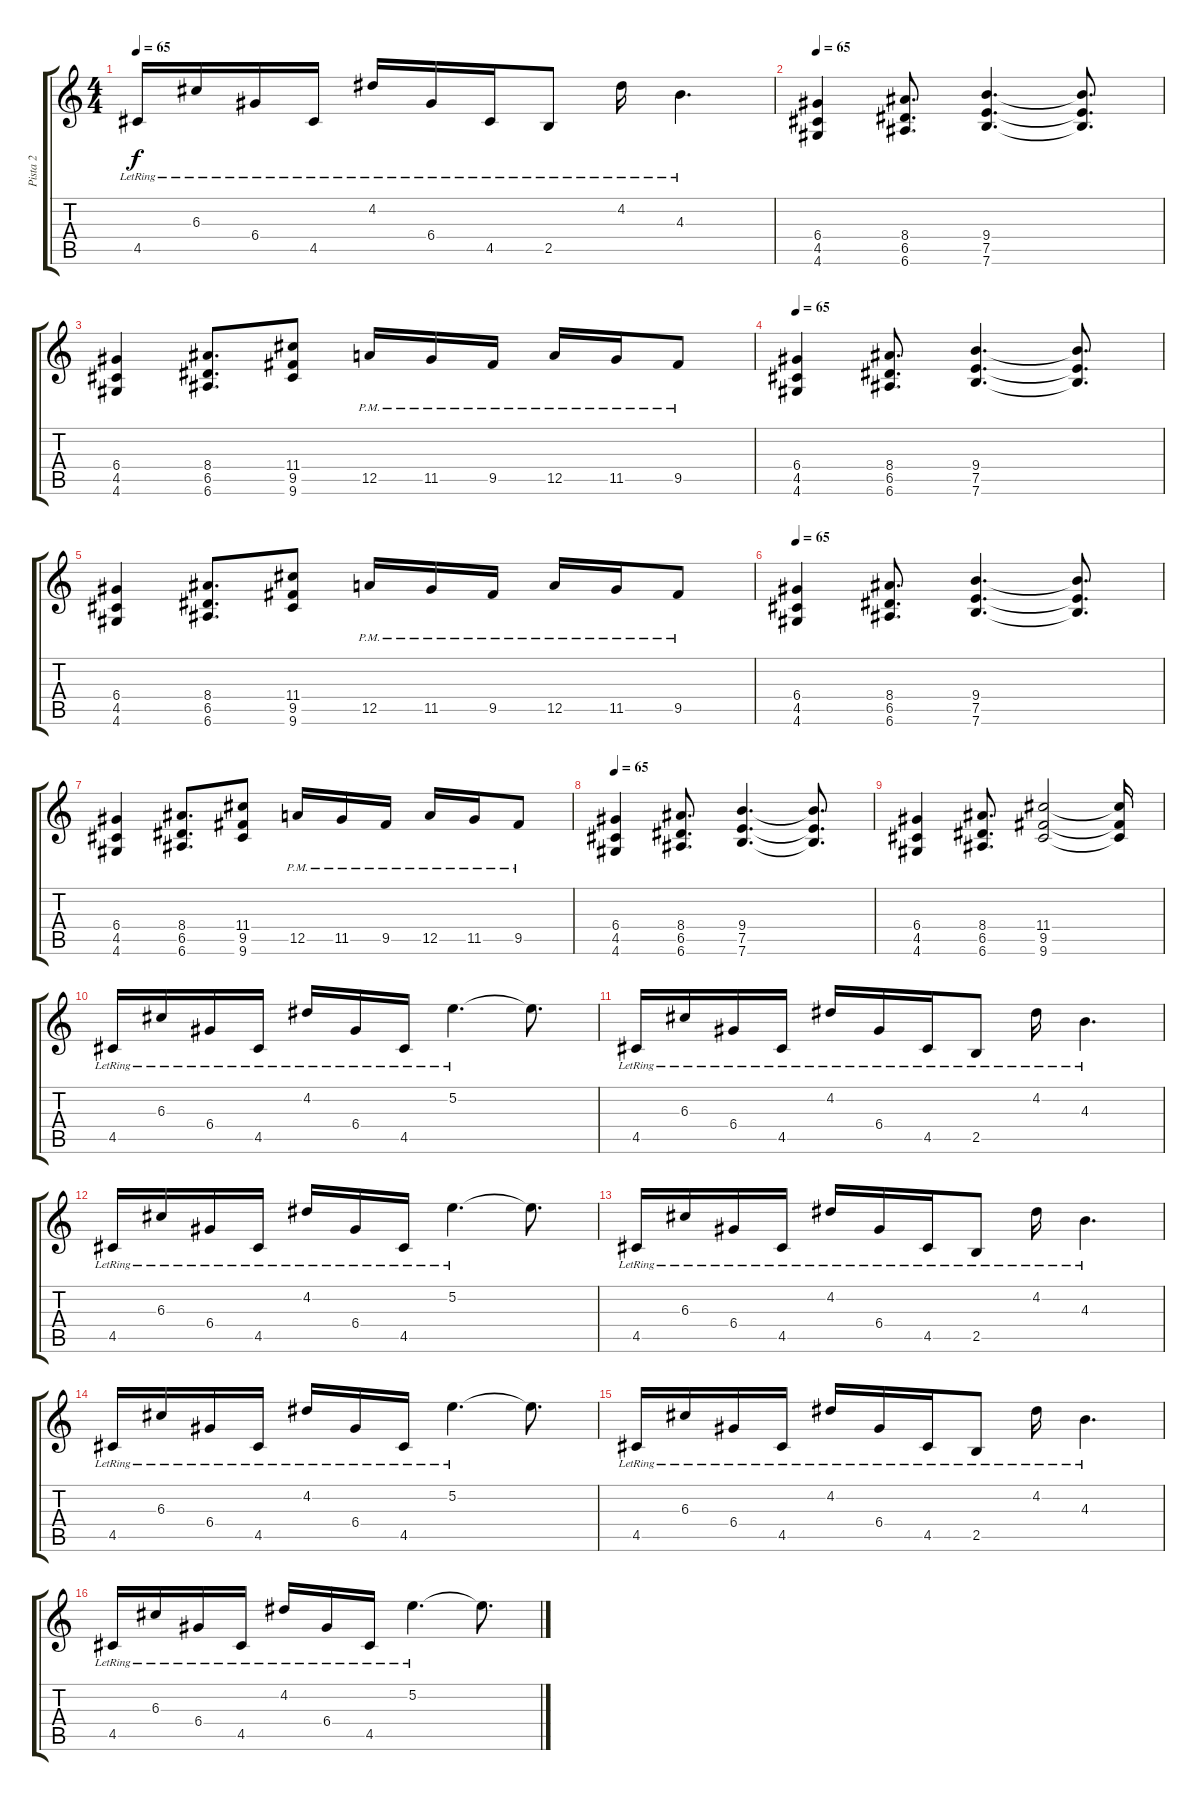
\track ("Pista 2" "Pista 2") {instrument distortionguitar}
\staff {score tabs}
\tuning (E4 B3 G3 D3 A2 E2) {hide}
\ts (4 4)
\tempo 65
\clef g2
\ks c
4.5{lr}.16{dy f} 6.3{lr}.16 6.4{lr}.16 4.5{lr}.16 4.2{lr}.16 6.4{lr}.16 4.5{lr}.16 2.5{lr}.8 4.2{lr}.16 4.3{lr}.4{d} |
\tempo 65
(6.4 4.5 4.6).4{instrument distortionguitar} (8.4 6.5 6.6).8{d} (9.4 7.5 7.6).4{d} (9.4{t} 7.5{t} 7.6{t}).8{d} |
(6.4 4.5 4.6).4{instrument distortionguitar} (8.4 6.5 6.6).8{d} (11.4 9.5 9.6).8 12.5{pm}.16 11.5{pm}.16 9.5{pm}.16 12.5{pm}.16 11.5{pm}.16 9.5{pm}.8 |
\tempo 65
(6.4 4.5 4.6).4{instrument distortionguitar} (8.4 6.5 6.6).8{d} (9.4 7.5 7.6).4{d} (9.4{t} 7.5{t} 7.6{t}).8{d} |
(6.4 4.5 4.6).4{instrument distortionguitar} (8.4 6.5 6.6).8{d} (11.4 9.5 9.6).8 12.5{pm}.16 11.5{pm}.16 9.5{pm}.16 12.5{pm}.16 11.5{pm}.16 9.5{pm}.8 |
\tempo 65
(6.4 4.5 4.6).4{instrument distortionguitar} (8.4 6.5 6.6).8{d} (9.4 7.5 7.6).4{d} (9.4{t} 7.5{t} 7.6{t}).8{d} |
(6.4 4.5 4.6).4{instrument distortionguitar} (8.4 6.5 6.6).8{d} (11.4 9.5 9.6).8 12.5{pm}.16 11.5{pm}.16 9.5{pm}.16 12.5{pm}.16 11.5{pm}.16 9.5{pm}.8 |
\tempo 65
(6.4 4.5 4.6).4{instrument distortionguitar} (8.4 6.5 6.6).8{d} (9.4 7.5 7.6).4{d} (9.4{t} 7.5{t} 7.6{t}).8{d} |
(6.4 4.5 4.6).4{instrument distortionguitar} (8.4 6.5 6.6).8{d} (11.4 9.5 9.6).2 (11.4{t} 9.5{t} 9.6{t}).16 |
4.5{lr}.16{instrument electricguitarclean} 6.3{lr}.16 6.4{lr}.16 4.5{lr}.16 4.2{lr}.16 6.4{lr}.16 4.5{lr}.16 5.2{lr}.4{d} 5.2{t}.8{d} |
4.5{lr}.16 6.3{lr}.16 6.4{lr}.16 4.5{lr}.16 4.2{lr}.16 6.4{lr}.16 4.5{lr}.16 2.5{lr}.8 4.2{lr}.16 4.3{lr}.4{d} |
4.5{lr}.16{instrument electricguitarclean} 6.3{lr}.16 6.4{lr}.16 4.5{lr}.16 4.2{lr}.16 6.4{lr}.16 4.5{lr}.16 5.2{lr}.4{d} 5.2{t}.8{d} |
4.5{lr}.16 6.3{lr}.16 6.4{lr}.16 4.5{lr}.16 4.2{lr}.16 6.4{lr}.16 4.5{lr}.16 2.5{lr}.8 4.2{lr}.16 4.3{lr}.4{d} |
4.5{lr}.16{instrument electricguitarclean} 6.3{lr}.16 6.4{lr}.16 4.5{lr}.16 4.2{lr}.16 6.4{lr}.16 4.5{lr}.16 5.2{lr}.4{d} 5.2{t}.8{d} |
4.5{lr}.16 6.3{lr}.16 6.4{lr}.16 4.5{lr}.16 4.2{lr}.16 6.4{lr}.16 4.5{lr}.16 2.5{lr}.8 4.2{lr}.16 4.3{lr}.4{d} |
4.5{lr}.16{instrument electricguitarclean} 6.3{lr}.16 6.4{lr}.16 4.5{lr}.16 4.2{lr}.16 6.4{lr}.16 4.5{lr}.16 5.2{lr}.4{d} 5.2{t}.8{d}
